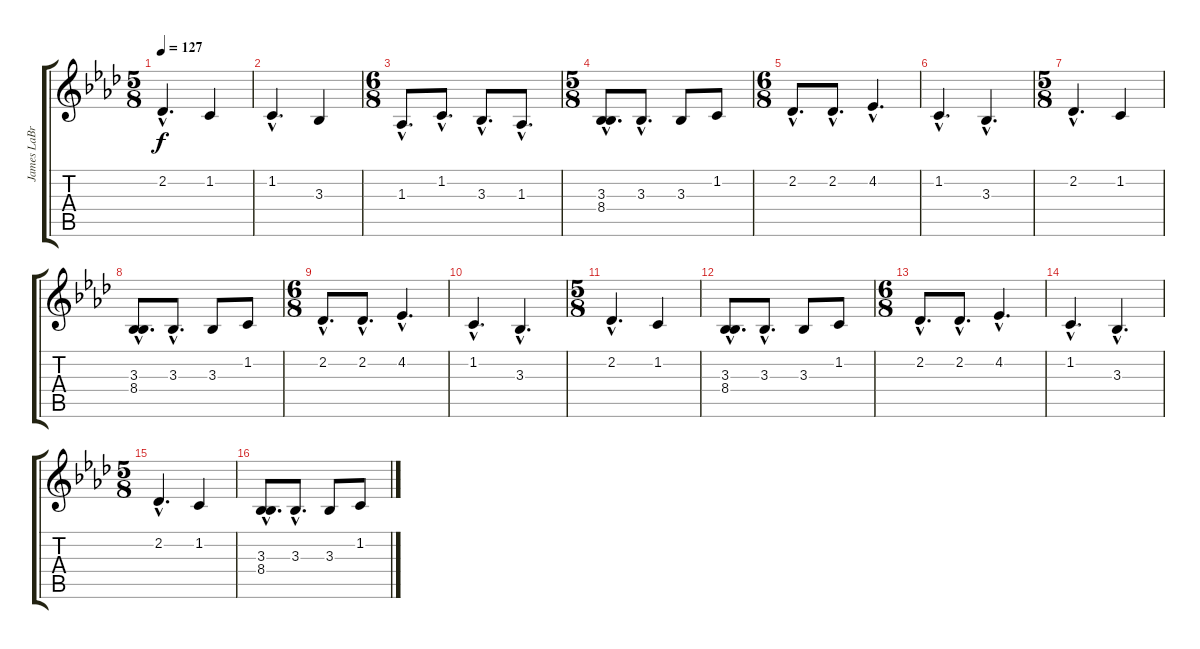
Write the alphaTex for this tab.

\track ("James LaBrie / Mike Portnoy - Vocals" "James LaBr") {instrument choiraahs}
\staff {score tabs}
\tuning (E4 B3 G3 D3 A2 E2) {hide}
\ts (5 8)
\tempo 127
\clef g2
\ks ab
2.2{hac}.4{d dy f} 1.2.4 |
1.2{hac}.4{d} 3.3.4 |
\ts (6 8)
1.3{hac}.8{d} 1.2{hac}.8{d} 3.3{hac}.8{d} 1.3{hac}.8{d} |
\ts (5 8)
(3.3{hac} 8.4{hac}).8{d} 3.3{hac}.8{d} 3.3.8 1.2.8 |
\ts (6 8)
2.2{hac}.8{d} 2.2{hac}.8{d} 4.2{hac}.4{d} |
1.2{hac}.4{d} 3.3{hac}.4{d} |
\ts (5 8)
2.2{hac}.4{d} 1.2.4 |
(3.3{hac} 8.4{hac}).8{d} 3.3{hac}.8{d} 3.3.8 1.2.8 |
\ts (6 8)
2.2{hac}.8{d} 2.2{hac}.8{d} 4.2{hac}.4{d} |
1.2{hac}.4{d} 3.3{hac}.4{d} |
\ts (5 8)
2.2{hac}.4{d} 1.2.4 |
(3.3{hac} 8.4{hac}).8{d} 3.3{hac}.8{d} 3.3.8 1.2.8 |
\ts (6 8)
2.2{hac}.8{d} 2.2{hac}.8{d} 4.2{hac}.4{d} |
1.2{hac}.4{d} 3.3{hac}.4{d} |
\ts (5 8)
2.2{hac}.4{d} 1.2.4 |
(3.3{hac} 8.4{hac}).8{d} 3.3{hac}.8{d} 3.3.8 1.2.8
